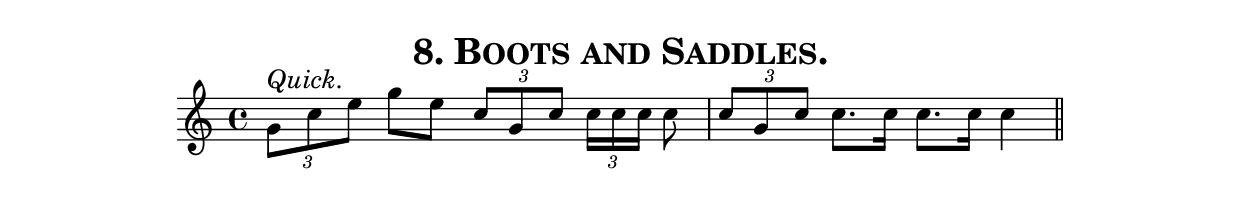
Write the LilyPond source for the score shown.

\version "2.8"
\paper{ line-width=15\cm indent=0\mm }

\header{ tagline="" title=\markup \smallCaps "8. Boots and Saddles." }

tempomark = s1*0^\markup { \large { \italic Quick. } }

\score {
 \new Staff \relative c'' {
  \set Staff.midiInstrument = #"trumpet"
  \set Score.barNumberVisibility = ##f
  \clef treble
  \key c \major
  \autoBeamOff
  \time 4/4
  \tempomark 

  \times 2/3 { g8[ c e] } g8[ e]
    \times 2/3 { c8[ g c] } \times 2/3 { c16[ c c] } c8 |
  \times 2/3 { c8[ g c] } c8.[ c16] c8.[ c16] c4 \bar "||"

 }
 \layout { }
 \midi { \tempo 4=100 }
}
